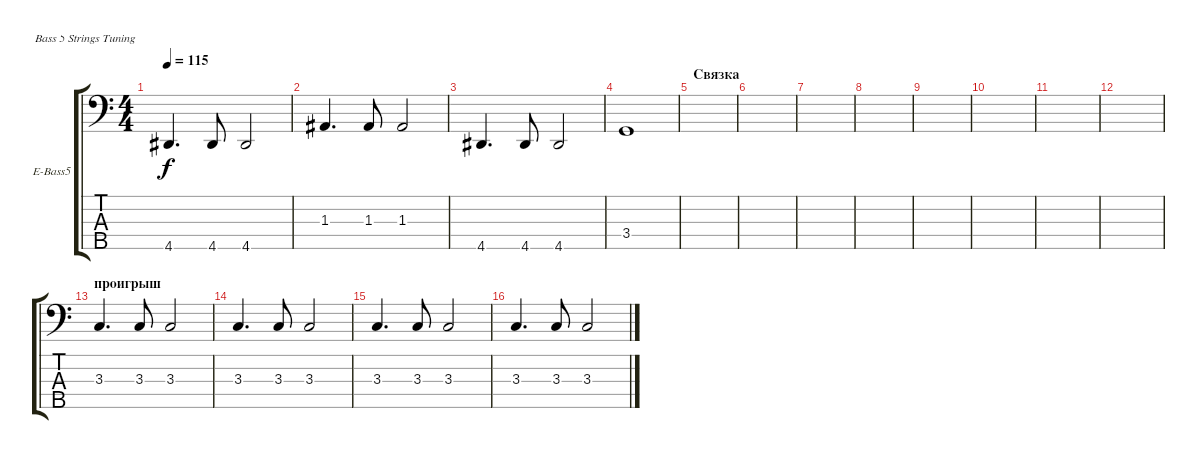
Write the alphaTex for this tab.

\defaultSystemsLayout 4
\bracketExtendMode groupsimilarinstruments
\firstSystemTrackNameOrientation horizontal
\otherSystemsTrackNameOrientation horizontal
\track ("Electric Bass" "E-Bass5") {instrument electricbassfinger}
\staff {score tabs}
\tuning (G2 D2 A1 E1 B0)
\ts (4 4)
\tempo 115
\clef f4
\ks c
4.5.4{d dy f} 4.5.8 4.5.2 |
1.3.4{d} 1.3.8 1.3.2 |
4.5.4{d} 4.5.8 4.5.2 |
3.4.1 |
\section ("" "Связка")
|
|
|
|
|
|
|
|
\section ("" "проигрыш")
3.3.4{d} 3.3.8 3.3.2 |
3.3.4{d} 3.3.8 3.3.2 |
3.3.4{d} 3.3.8 3.3.2 |
3.3.4{d} 3.3.8 3.3.2
